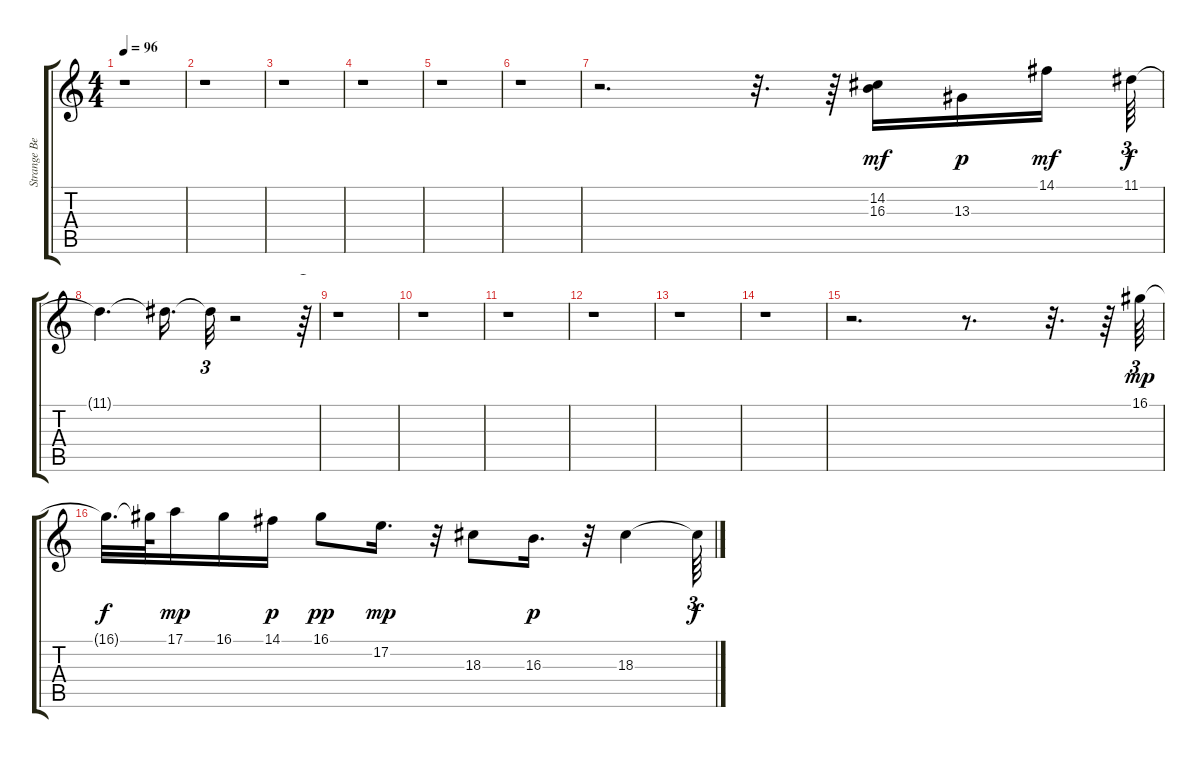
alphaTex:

\track ("Strange Bells" "Strange Be") {instrument vibraphone}
\staff {score tabs}
\tuning (E4 B3 G3 D3 A2 E2) {hide}
\ts (4 4)
\tempo 96
\clef g2
\ks c
r.1{dy f} |
r.1 |
r.1 |
r.1 |
r.1 |
r.1 |
r.2{d} r.32{d} r.64 (14.2 16.3).16{dy mf} 13.3.16{dy p} 14.1.16{dy mf} 11.1.64{tu (3 2) dy f} |
11.1{t}.4{d} 11.1{t}.16{d} 11.1{t}.32{tu (3 2)} r.2 r.64{tu (3 2)} |
r.1 |
r.1 |
r.1 |
r.1 |
r.1 |
r.1 |
r.2{d} r.8{d} r.32{d} r.64 16.1.64{tu (3 2) dy mp} |
16.1{t}.32{d dy f} 16.1{t}.64 17.1.16{dy mp} 16.1.16 14.1.16{dy p} 16.1.8{dy pp} 17.2.16{d dy mp} r.32 18.3.8 16.3.16{d dy p} r.32 18.3.4 18.3{t}.64{tu (3 2) dy f}
